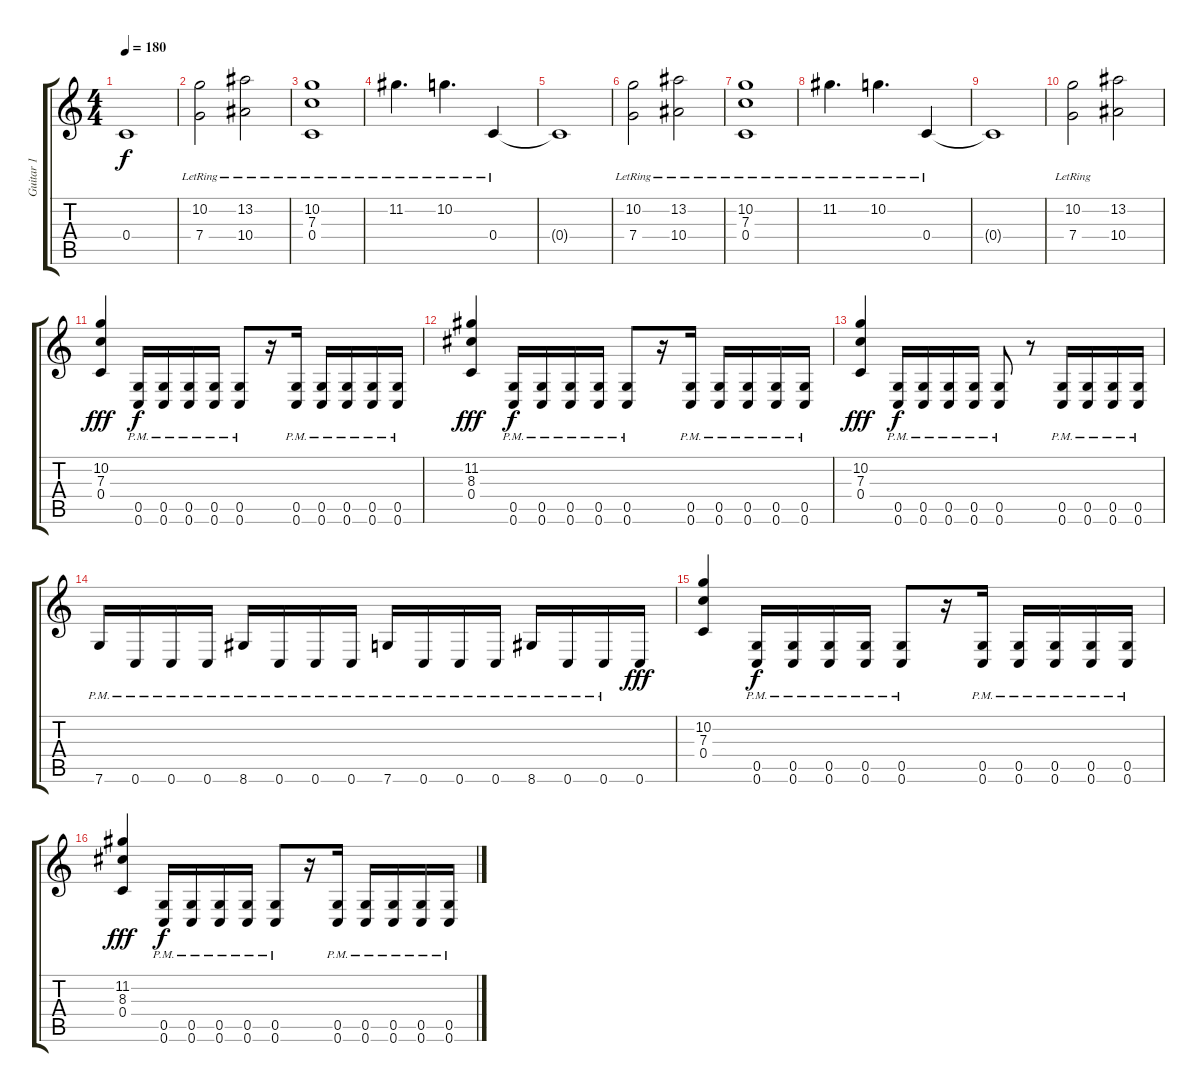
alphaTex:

\track ("Guitar 1" "Guitar 1") {instrument distortionguitar}
\staff {score tabs}
\tuning (D4 A3 F3 C3 G2 C2) {hide}
\ts (4 4)
\tempo 180
\clef g2
\ks c
0.4{t}.1{dy f} |
(10.2{lr} 7.4{lr}).2 (13.2{lr} 10.4{lr}).2 |
(10.2{lr} 7.3{lr} 0.4{lr}).1 |
11.2{lr}.4{d} 10.2{lr}.4{d} 0.4{lr}.4 |
0.4{t}.1 |
(10.2{lr} 7.4{lr}).2 (13.2{lr} 10.4{lr}).2 |
(10.2{lr} 7.3{lr} 0.4{lr}).1 |
11.2{lr}.4{d} 10.2{lr}.4{d} 0.4{lr}.4 |
0.4{t}.1 |
(10.2{lr} 7.4{lr}).2 (13.2 10.4).2 |
(10.2 7.3 0.4).4{dy fff instrument distortionguitar} (0.5{pm} 0.6{pm}).16{dy f} (0.5{pm} 0.6{pm}).16 (0.5{pm} 0.6{pm}).16 (0.5{pm} 0.6{pm}).16 (0.5{pm} 0.6{pm}).8 r.16 (0.5{pm} 0.6{pm}).16 (0.5{pm} 0.6{pm}).16 (0.5{pm} 0.6{pm}).16 (0.5{pm} 0.6{pm}).16 (0.5{pm} 0.6{pm}).16 |
(11.2 8.3 0.4).4{dy fff} (0.5{pm} 0.6{pm}).16{dy f} (0.5{pm} 0.6{pm}).16 (0.5{pm} 0.6{pm}).16 (0.5{pm} 0.6{pm}).16 (0.5{pm} 0.6{pm}).8 r.16 (0.5{pm} 0.6{pm}).16 (0.5{pm} 0.6{pm}).16 (0.5{pm} 0.6{pm}).16 (0.5{pm} 0.6{pm}).16 (0.5{pm} 0.6{pm}).16 |
(10.2 7.3 0.4).4{dy fff} (0.5{pm} 0.6{pm}).16{dy f} (0.5{pm} 0.6{pm}).16 (0.5{pm} 0.6{pm}).16 (0.5{pm} 0.6{pm}).16 (0.5{pm} 0.6{pm}).8 r.8 (0.5{pm} 0.6{pm}).16 (0.5{pm} 0.6{pm}).16 (0.5{pm} 0.6{pm}).16 (0.5{pm} 0.6{pm}).16 |
7.6{pm}.16 0.6{pm}.16 0.6{pm}.16 0.6{pm}.16 8.6{pm}.16 0.6{pm}.16 0.6{pm}.16 0.6{pm}.16 7.6{pm}.16 0.6{pm}.16 0.6{pm}.16 0.6{pm}.16 8.6{pm}.16 0.6{pm}.16 0.6{pm}.16 0.6.16{dy fff} |
(10.2 7.3 0.4).4 (0.5{pm} 0.6{pm}).16{dy f} (0.5{pm} 0.6{pm}).16 (0.5{pm} 0.6{pm}).16 (0.5{pm} 0.6{pm}).16 (0.5{pm} 0.6{pm}).8 r.16 (0.5{pm} 0.6{pm}).16 (0.5{pm} 0.6{pm}).16 (0.5{pm} 0.6{pm}).16 (0.5{pm} 0.6{pm}).16 (0.5{pm} 0.6{pm}).16 |
(11.2 8.3 0.4).4{dy fff} (0.5{pm} 0.6{pm}).16{dy f} (0.5{pm} 0.6{pm}).16 (0.5{pm} 0.6{pm}).16 (0.5{pm} 0.6{pm}).16 (0.5{pm} 0.6{pm}).8 r.16 (0.5{pm} 0.6{pm}).16 (0.5{pm} 0.6{pm}).16 (0.5{pm} 0.6{pm}).16 (0.5{pm} 0.6{pm}).16 (0.5{pm} 0.6{pm}).16
